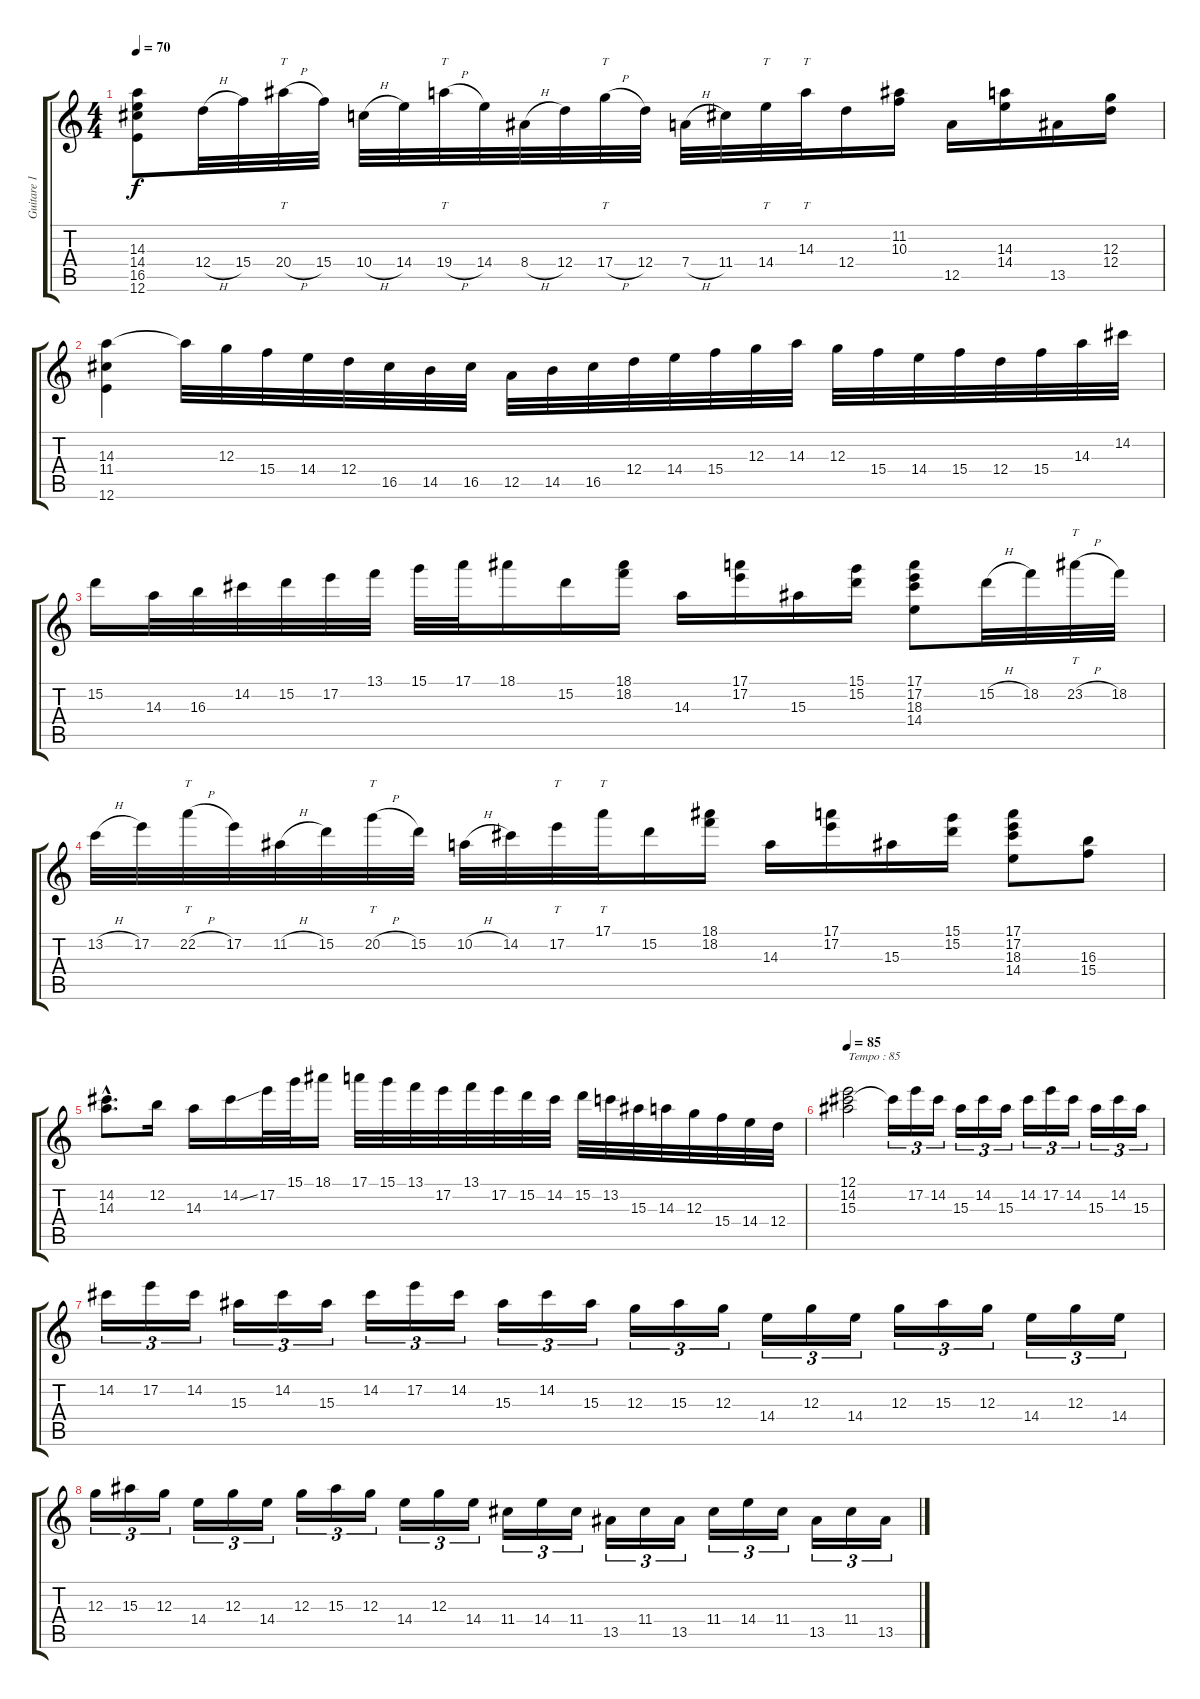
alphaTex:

\track ("Guitare 1" "Guitare 1") {instrument overdrivenguitar}
\staff {score tabs}
\tuning (E4 B3 G3 D3 A2 E2) {hide}
\ts (4 4)
\tempo 70
\clef g2
\ks c
(14.3 14.4 16.5 12.6).8{dy f} 12.4{h}.32 15.4.32 20.4{h}.32{tt} 15.4.32 10.4{h}.32 14.4.32 19.4{h}.32{tt} 14.4.32 8.4{h}.32 12.4.32 17.4{h}.32{tt} 12.4.32 7.4{h}.32 11.4.32 14.4.32{tt} 14.3.32{tt} 12.4.16 (11.2 10.3).16 12.5.16 (14.3 14.4).16 13.5.16 (12.3 12.4).16 |
(14.3 11.4 12.6).4 14.3{t}.32 12.3.32 15.4.32 14.4.32 12.4.32 16.5.32 14.5.32 16.5.32 12.5.32 14.5.32 16.5.32 12.4.32 14.4.32 15.4.32 12.3.32 14.3.32 12.3.32 15.4.32 14.4.32 15.4.32 12.4.32 15.4.32 14.3.32 14.2.32 |
15.2.16 14.3.32 16.3.32 14.2.32 15.2.32 17.2.32 13.1.32 15.1.32 17.1.32 18.1.16 15.2.16 (18.1 18.2).16 14.3.16 (17.1 17.2).16 15.3.16 (15.1 15.2).16 (17.1 17.2 18.3 14.4).8 15.2{h}.32 18.2.32 23.2{h}.32{tt} 18.2.32 |
13.2{h}.32 17.2.32 22.2{h}.32{tt} 17.2.32 11.2{h}.32 15.2.32 20.2{h}.32{tt} 15.2.32 10.2{h}.32 14.2.32 17.2.32{tt} 17.1.32{tt} 15.2.16 (18.1 18.2).16 14.3.16 (17.1 17.2).16 15.3.16 (15.1 15.2).16 (17.1 17.2 18.3 14.4).8 (16.3 15.4).8 |
(14.2{hac} 14.3{hac}).8{d} 12.2.16 14.3.16 14.2{ss}.16 17.2.32 15.1.32 18.1.16 17.1.32 15.1.32 13.1.32 17.2.32 13.1.32 17.2.32 15.2.32 14.2.32 15.2.32 13.2.32 15.3.32 14.3.32 12.3.32 15.4.32 14.4.32 12.4.32 |
\tempo 85
(12.1 14.2 15.3).2{txt "Tempo : 85"} 14.2{t}.16{tu (3 2)} 17.2.16{tu (3 2)} 14.2.16{tu (3 2)} 15.3.16{tu (3 2)} 14.2.16{tu (3 2)} 15.3.16{tu (3 2)} 14.2.16{tu (3 2)} 17.2.16{tu (3 2)} 14.2.16{tu (3 2)} 15.3.16{tu (3 2)} 14.2.16{tu (3 2)} 15.3.16{tu (3 2)} |
14.2.16{tu (3 2)} 17.2.16{tu (3 2)} 14.2.16{tu (3 2)} 15.3.16{tu (3 2)} 14.2.16{tu (3 2)} 15.3.16{tu (3 2)} 14.2.16{tu (3 2)} 17.2.16{tu (3 2)} 14.2.16{tu (3 2)} 15.3.16{tu (3 2)} 14.2.16{tu (3 2)} 15.3.16{tu (3 2)} 12.3.16{tu (3 2)} 15.3.16{tu (3 2)} 12.3.16{tu (3 2)} 14.4.16{tu (3 2)} 12.3.16{tu (3 2)} 14.4.16{tu (3 2)} 12.3.16{tu (3 2)} 15.3.16{tu (3 2)} 12.3.16{tu (3 2)} 14.4.16{tu (3 2)} 12.3.16{tu (3 2)} 14.4.16{tu (3 2)} |
12.3.16{tu (3 2)} 15.3.16{tu (3 2)} 12.3.16{tu (3 2)} 14.4.16{tu (3 2)} 12.3.16{tu (3 2)} 14.4.16{tu (3 2)} 12.3.16{tu (3 2)} 15.3.16{tu (3 2)} 12.3.16{tu (3 2)} 14.4.16{tu (3 2)} 12.3.16{tu (3 2)} 14.4.16{tu (3 2)} 11.4.16{tu (3 2)} 14.4.16{tu (3 2)} 11.4.16{tu (3 2)} 13.5.16{tu (3 2)} 11.4.16{tu (3 2)} 13.5.16{tu (3 2)} 11.4.16{tu (3 2)} 14.4.16{tu (3 2)} 11.4.16{tu (3 2)} 13.5.16{tu (3 2)} 11.4.16{tu (3 2)} 13.5.16{tu (3 2)}
